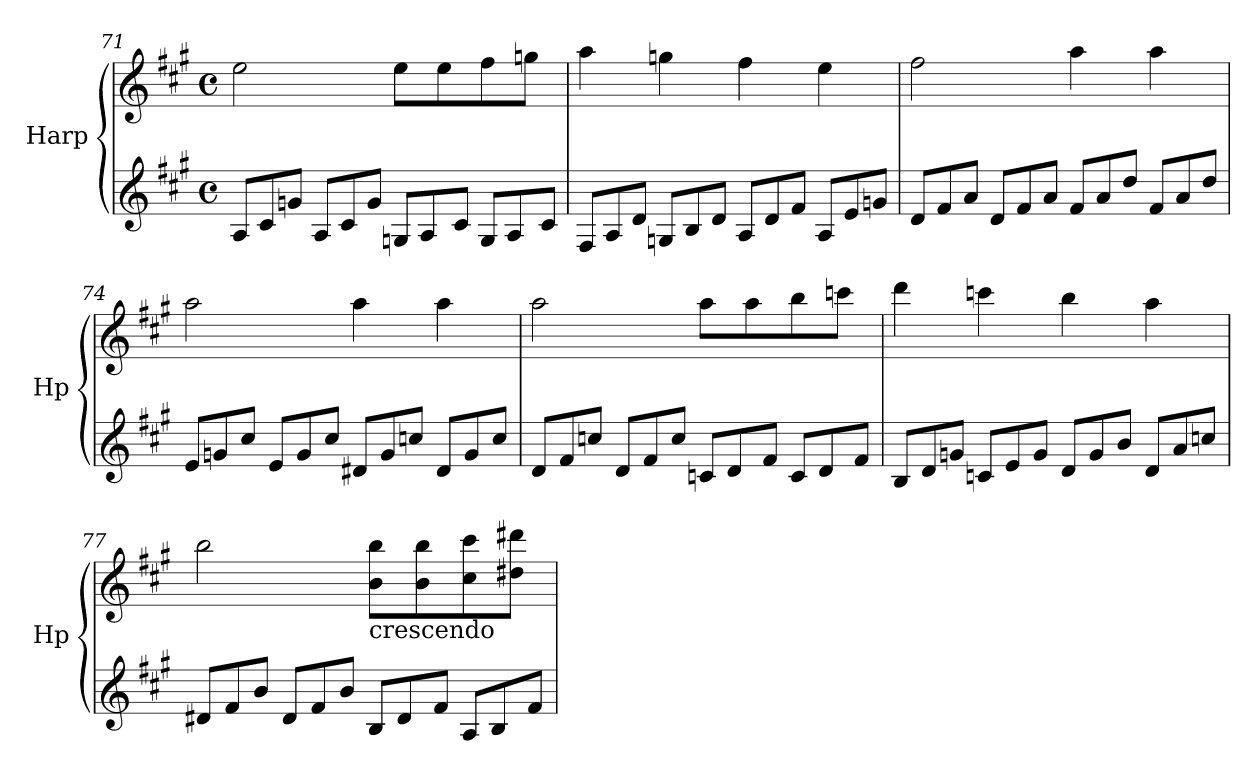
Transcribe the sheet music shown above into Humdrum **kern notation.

**kern	**kern
*part1	*part1
*staff2	*staff1
*I"Harp	*
*I'Hp	*
*clefG2	*clefG2
*k[f#c#g#]	*k[f#c#g#]
*A:	*A:
*M4/4	*M4/4
*met(c)	*met(c)
*Xtuplet	*
=71	=71
12A/L	2ee\
12c#/	.
12gn/J	.
12A/L	.
12c#/	.
12g/J	.
12Gn/L	8ee\L
12A/	.
.	8ee\
12c#/J	.
12G/L	8ff#\
12A/	.
.	8ggn\J
12c#/J	.
=72	=72
12F#/L	4aa\
12A/	.
12d/J	.
12Gn/L	4ggn\
12B/	.
12d/J	.
12A/L	4ff#\
12d/	.
12f#/J	.
12A/L	4ee\
12e/	.
12gn/J	.
!!LO:LB:g=z
=73	=73
12d/L	2ff#\
12f#/	.
12a/J	.
12d/L	.
12f#/	.
12a/J	.
12f#/L	4aa\
12a/	.
12dd/J	.
12f#/L	4aa\
12a/	.
12dd/J	.
=74	=74
12e/L	2aa\
12gn/	.
12cc#/J	.
12e/L	.
12g/	.
12cc#/J	.
12d#X/L	4aa\
12g/	.
12ccn/J	.
12d#/L	4aa\
12g/	.
12cc/J	.
=75	=75
12d/L	2aa\
12f#/	.
12ccn/J	.
12d/L	.
12f#/	.
12cc/J	.
12cn/L	8aa\L
12d/	.
.	8aa\
12f#/J	.
12c/L	8bb\
12d/	.
.	8cccn\J
12f#/J	.
!!LO:LB:g=z
=76	=76
12B/L	4ddd\
12d/	.
12gn/J	.
12cn/L	4cccn\
12e/	.
12g/J	.
12d/L	4bb\
12g/	.
12b/J	.
12d/L	4aa\
12a/	.
12ccn/J	.
=77	=77
12d#X/L	2bb\
12f#/	.
12b/J	.
12d#/L	.
12f#/	.
12b/J	.
!	!LO:TX:b:t=crescendo
12B/L	8b\ 8bb\L
12d#/	.
.	8b\ 8bb\
12f#/J	.
12A/L	8cc#\ 8ccc#\
12B/	.
.	8dd#X\ 8ddd#X\J
12f#/J	.
=	=
*-	*-
